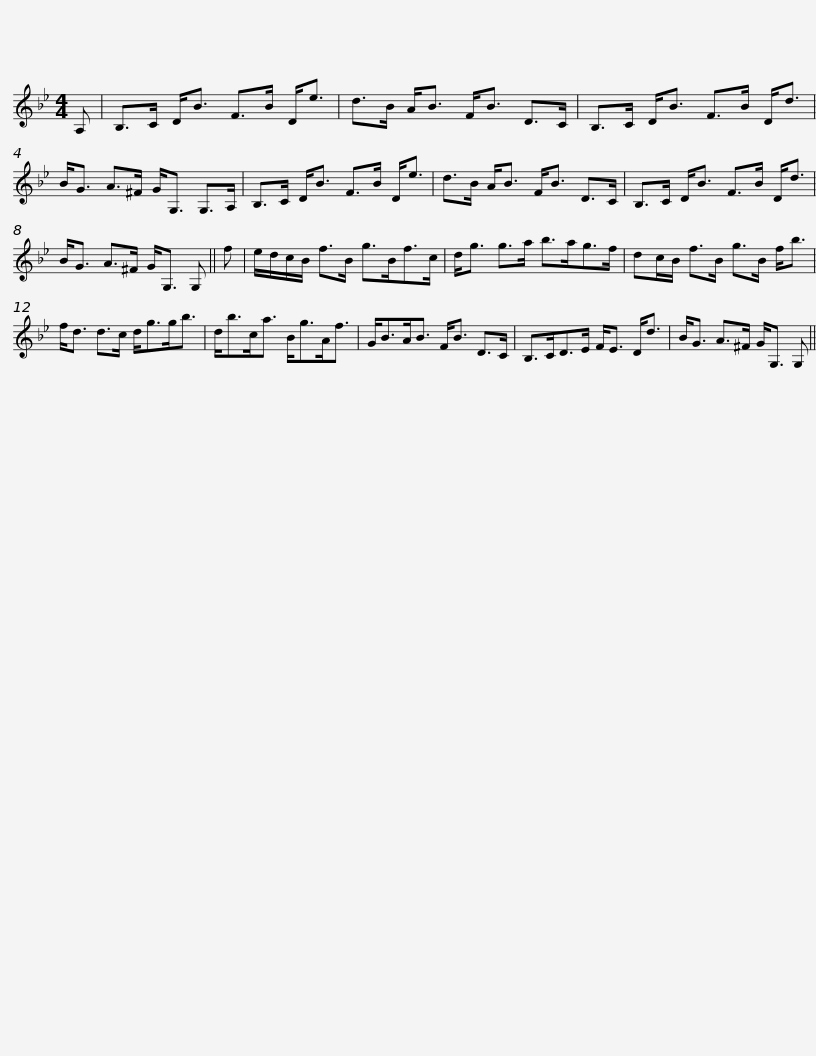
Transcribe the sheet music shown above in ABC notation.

X:1
L:1/8
M:4/4
I:linebreak $
K:Bb
V:1 treble
V:1
 A, | B,>C D<B F>B D<e | d>B A<B F<B D>C | B,>C D<B F>B D<d | B<G A>^F G<G, G,>A, |$ %5
 B,>C D<B F>B D<e | d>B A<B F<B D>C | B,>C D<B F>B D<d | B<G A>^F G<G, G, || f |$ %10
 e/d/c/B/ f>B g>Bf>c | d<g g>a b>ag>f | dc/B/ f>B g>B f<b | f<d d>c d<gg<b |$ d<bc<a B<gA<f | %15
 G<BA<B F<B D>C | B,>CD>E F<E D<d | B<G A>^F G<G, G, || %18
